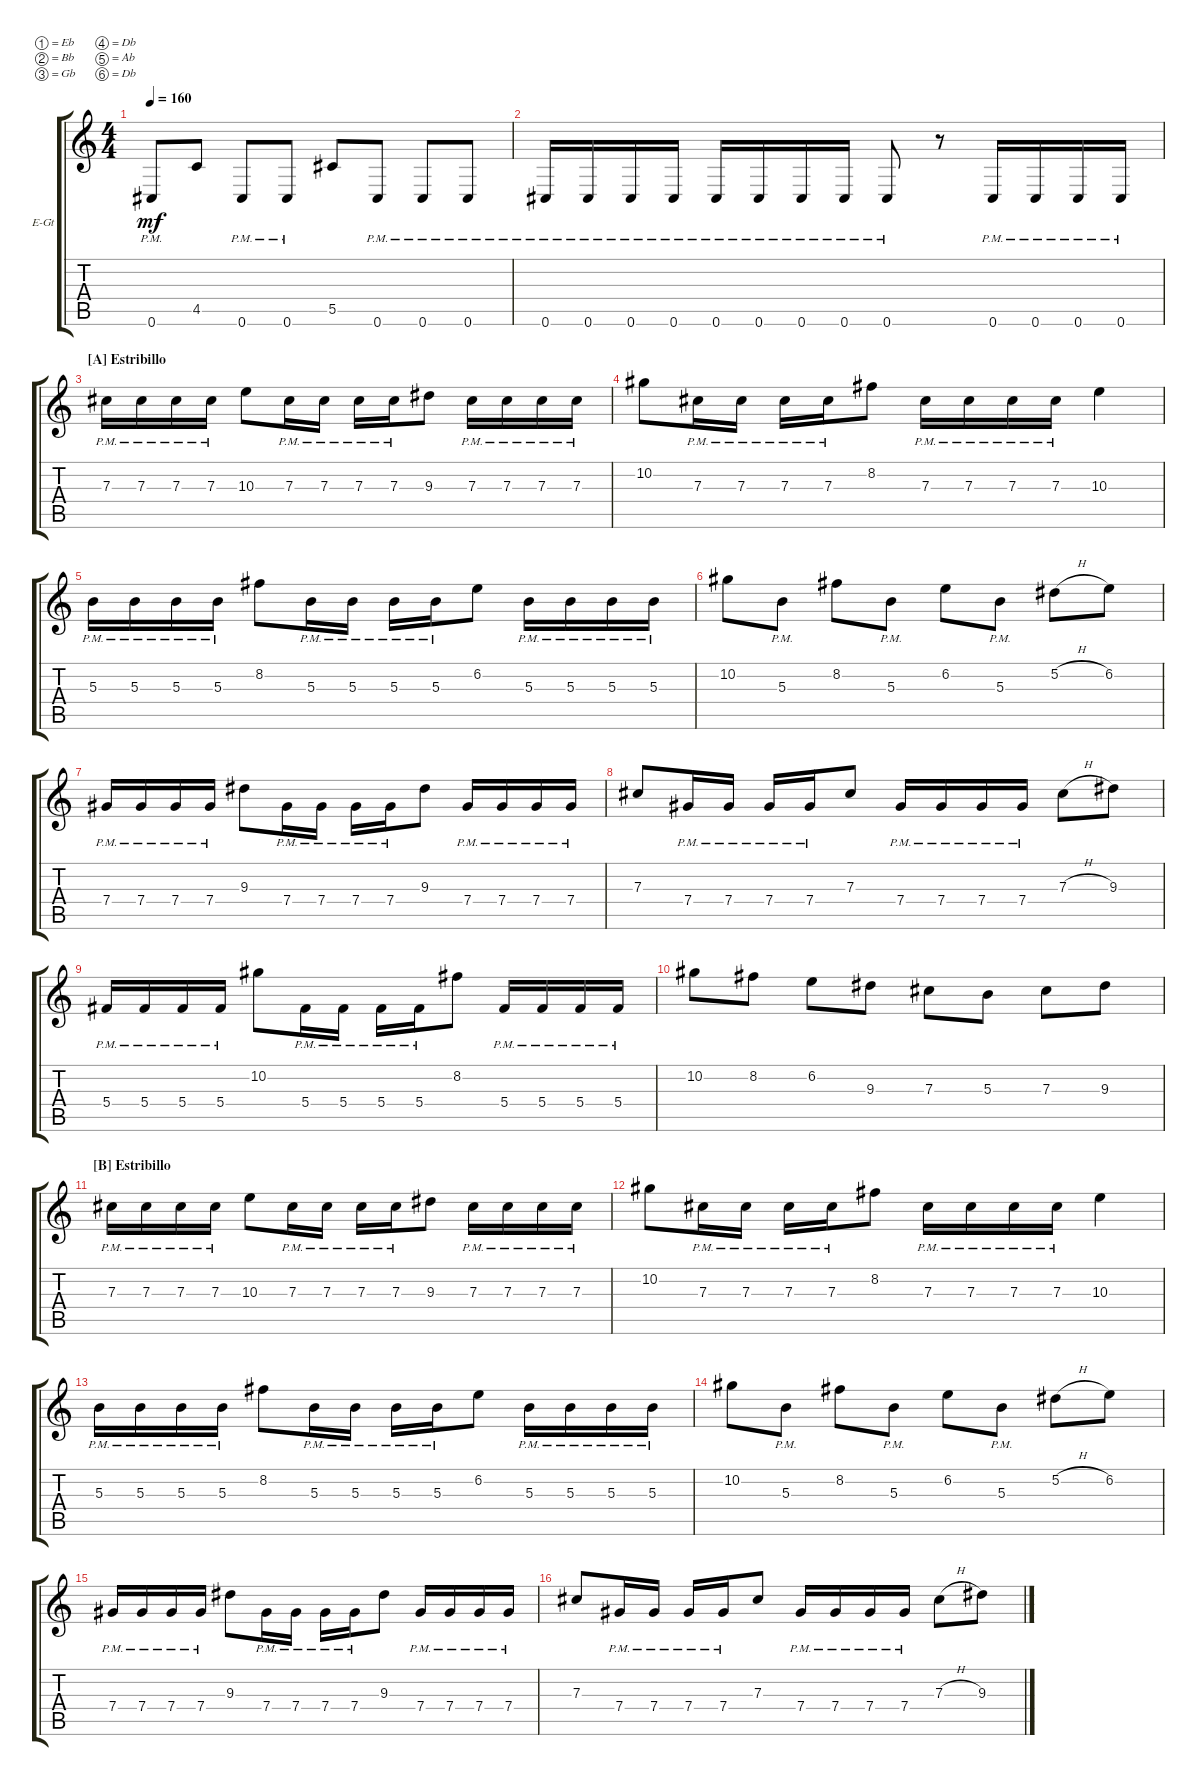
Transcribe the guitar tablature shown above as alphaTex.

\bracketExtendMode groupsimilarinstruments
\firstSystemTrackNameOrientation horizontal
\otherSystemsTrackNameOrientation horizontal
\track ("Corey Beaulieu" "E-Gt") {instrument distortionguitar}
\staff {score tabs}
\tuning (Eb4 Bb3 Gb3 Db3 Ab2 Db2)
\ts (4 4)
\tempo 160
\clef g2
\ks c
0.6{pm}.8{dy mf} 4.5.8 0.6{pm}.8 0.6{pm}.8 5.5.8 0.6{pm}.8 0.6{pm}.8 0.6{pm}.8 |
0.6{pm}.16 0.6{pm}.16 0.6{pm}.16 0.6{pm}.16 0.6{pm}.16 0.6{pm}.16 0.6{pm}.16 0.6{pm}.16 0.6{pm}.8 r.8 0.6{pm}.16 0.6{pm}.16 0.6{pm}.16 0.6{pm}.16 |
\section ("A" "Estribillo")
7.3{pm}.16 7.3{pm}.16 7.3{pm}.16 7.3{pm}.16 10.3.8 7.3{pm}.16 7.3{pm}.16 7.3{pm}.16 7.3{pm}.16 9.3.8 7.3{pm}.16 7.3{pm}.16 7.3{pm}.16 7.3{pm}.16 |
10.2.8 7.3{pm}.16 7.3{pm}.16 7.3{pm}.16 7.3{pm}.16 8.2.8 7.3{pm}.16 7.3{pm}.16 7.3{pm}.16 7.3{pm}.16 10.3.4 |
5.3{pm}.16 5.3{pm}.16 5.3{pm}.16 5.3{pm}.16 8.2.8 5.3{pm}.16 5.3{pm}.16 5.3{pm}.16 5.3{pm}.16 6.2.8 5.3{pm}.16 5.3{pm}.16 5.3{pm}.16 5.3{pm}.16 |
10.2.8 5.3{pm}.8 8.2.8 5.3{pm}.8 6.2.8 5.3{pm}.8 5.2{h}.8 6.2.8 |
7.4{pm}.16 7.4{pm}.16 7.4{pm}.16 7.4{pm}.16 9.3.8 7.4{pm}.16 7.4{pm}.16 7.4{pm}.16 7.4{pm}.16 9.3.8 7.4{pm}.16 7.4{pm}.16 7.4{pm}.16 7.4{pm}.16 |
7.3.8 7.4{pm}.16 7.4{pm}.16 7.4{pm}.16 7.4{pm}.16 7.3.8 7.4{pm}.16 7.4{pm}.16 7.4{pm}.16 7.4{pm}.16 7.3{h}.8 9.3.8 |
5.4{pm}.16 5.4{pm}.16 5.4{pm}.16 5.4{pm}.16 10.2.8 5.4{pm}.16 5.4{pm}.16 5.4{pm}.16 5.4{pm}.16 8.2.8 5.4{pm}.16 5.4{pm}.16 5.4{pm}.16 5.4{pm}.16 |
10.2.8 8.2.8 6.2.8 9.3.8 7.3.8 5.3.8 7.3.8 9.3.8 |
\section ("B" "Estribillo")
7.3{pm}.16 7.3{pm}.16 7.3{pm}.16 7.3{pm}.16 10.3.8 7.3{pm}.16 7.3{pm}.16 7.3{pm}.16 7.3{pm}.16 9.3.8 7.3{pm}.16 7.3{pm}.16 7.3{pm}.16 7.3{pm}.16 |
10.2.8 7.3{pm}.16 7.3{pm}.16 7.3{pm}.16 7.3{pm}.16 8.2.8 7.3{pm}.16 7.3{pm}.16 7.3{pm}.16 7.3{pm}.16 10.3.4 |
5.3{pm}.16 5.3{pm}.16 5.3{pm}.16 5.3{pm}.16 8.2.8 5.3{pm}.16 5.3{pm}.16 5.3{pm}.16 5.3{pm}.16 6.2.8 5.3{pm}.16 5.3{pm}.16 5.3{pm}.16 5.3{pm}.16 |
10.2.8 5.3{pm}.8 8.2.8 5.3{pm}.8 6.2.8 5.3{pm}.8 5.2{h}.8 6.2.8 |
7.4{pm}.16 7.4{pm}.16 7.4{pm}.16 7.4{pm}.16 9.3.8 7.4{pm}.16 7.4{pm}.16 7.4{pm}.16 7.4{pm}.16 9.3.8 7.4{pm}.16 7.4{pm}.16 7.4{pm}.16 7.4{pm}.16 |
7.3.8 7.4{pm}.16 7.4{pm}.16 7.4{pm}.16 7.4{pm}.16 7.3.8 7.4{pm}.16 7.4{pm}.16 7.4{pm}.16 7.4{pm}.16 7.3{h}.8 9.3.8
